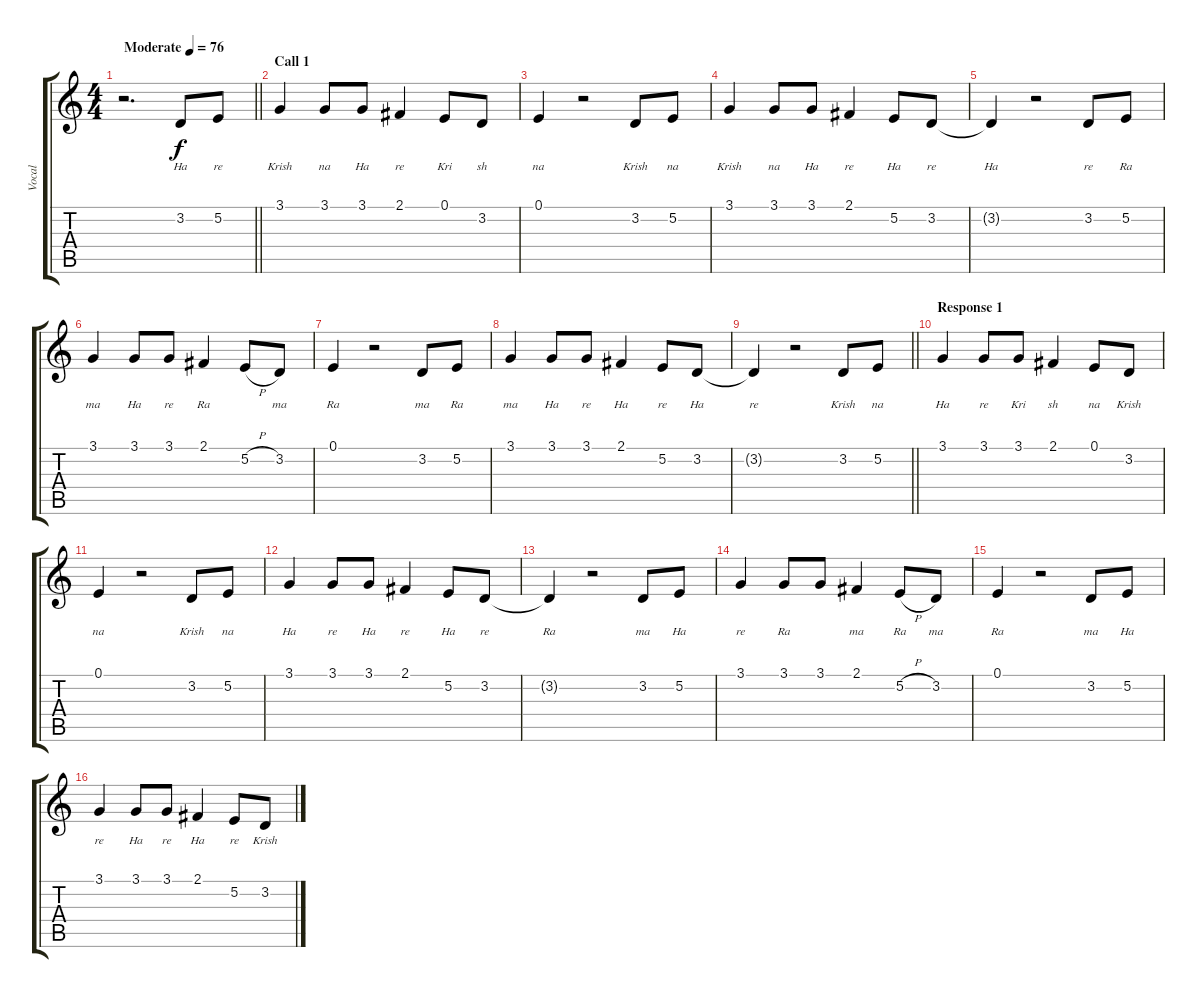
\track ("Vocal" "Vocal") {instrument acousticgrandpiano}
\staff {score tabs}
\tuning (E4 B3 G3 D3 A2 E2) {hide}
\ts (4 4)
\tempo (76 "Moderate")
\clef g2
\barLineRight lightlight
\ks c
r.2{d dy f instrument acousticgrandpiano} 3.2.8{lyrics (0 "Ha") lyrics (1 "") lyrics (2 "") lyrics (3 "") lyrics (4 "")} 5.2.8{lyrics (0 "re") lyrics (1 "") lyrics (2 "") lyrics (3 "") lyrics (4 "")} |
\section ("" "Call 1")
3.1.4{lyrics (0 "Krish") lyrics (1 "") lyrics (2 "") lyrics (3 "") lyrics (4 "")} 3.1.8{lyrics (0 "na") lyrics (1 "") lyrics (2 "") lyrics (3 "") lyrics (4 "")} 3.1.8{lyrics (0 "Ha") lyrics (1 "") lyrics (2 "") lyrics (3 "") lyrics (4 "")} 2.1.4{lyrics (0 "re") lyrics (1 "") lyrics (2 "") lyrics (3 "") lyrics (4 "")} 0.1.8{lyrics (0 "Kri") lyrics (1 "") lyrics (2 "") lyrics (3 "") lyrics (4 "")} 3.2.8{lyrics (0 "sh") lyrics (1 "") lyrics (2 "") lyrics (3 "") lyrics (4 "")} |
0.1.4{lyrics (0 "na") lyrics (1 "") lyrics (2 "") lyrics (3 "") lyrics (4 "")} r.2 3.2.8{lyrics (0 "Krish") lyrics (1 "") lyrics (2 "") lyrics (3 "") lyrics (4 "")} 5.2.8{lyrics (0 "na") lyrics (1 "") lyrics (2 "") lyrics (3 "") lyrics (4 "")} |
3.1.4{lyrics (0 "Krish") lyrics (1 "") lyrics (2 "") lyrics (3 "") lyrics (4 "")} 3.1.8{lyrics (0 "na") lyrics (1 "") lyrics (2 "") lyrics (3 "") lyrics (4 "")} 3.1.8{lyrics (0 "Ha") lyrics (1 "") lyrics (2 "") lyrics (3 "") lyrics (4 "")} 2.1.4{lyrics (0 "re") lyrics (1 "") lyrics (2 "") lyrics (3 "") lyrics (4 "")} 5.2.8{lyrics (0 "Ha") lyrics (1 "") lyrics (2 "") lyrics (3 "") lyrics (4 "")} 3.2.8{lyrics (0 "re") lyrics (1 "") lyrics (2 "") lyrics (3 "") lyrics (4 "")} |
3.2{t}.4{lyrics (0 "Ha") lyrics (1 "") lyrics (2 "") lyrics (3 "") lyrics (4 "")} r.2 3.2.8{lyrics (0 "re") lyrics (1 "") lyrics (2 "") lyrics (3 "") lyrics (4 "")} 5.2.8{lyrics (0 "Ra") lyrics (1 "") lyrics (2 "") lyrics (3 "") lyrics (4 "")} |
3.1.4{lyrics (0 "ma") lyrics (1 "") lyrics (2 "") lyrics (3 "") lyrics (4 "")} 3.1.8{lyrics (0 "Ha") lyrics (1 "") lyrics (2 "") lyrics (3 "") lyrics (4 "")} 3.1.8{lyrics (0 "re") lyrics (1 "") lyrics (2 "") lyrics (3 "") lyrics (4 "")} 2.1.4{lyrics (0 "Ra") lyrics (1 "") lyrics (2 "") lyrics (3 "") lyrics (4 "")} 5.2{h}.8{lyrics (0 "") lyrics (1 "") lyrics (2 "") lyrics (3 "") lyrics (4 "")} 3.2.8{lyrics (0 "ma") lyrics (1 "") lyrics (2 "") lyrics (3 "") lyrics (4 "")} |
0.1.4{lyrics (0 "Ra") lyrics (1 "") lyrics (2 "") lyrics (3 "") lyrics (4 "")} r.2 3.2.8{lyrics (0 "ma") lyrics (1 "") lyrics (2 "") lyrics (3 "") lyrics (4 "")} 5.2.8{lyrics (0 "Ra") lyrics (1 "") lyrics (2 "") lyrics (3 "") lyrics (4 "")} |
3.1.4{lyrics (0 "ma") lyrics (1 "") lyrics (2 "") lyrics (3 "") lyrics (4 "")} 3.1.8{lyrics (0 "Ha") lyrics (1 "") lyrics (2 "") lyrics (3 "") lyrics (4 "")} 3.1.8{lyrics (0 "re") lyrics (1 "") lyrics (2 "") lyrics (3 "") lyrics (4 "")} 2.1.4{lyrics (0 "Ha") lyrics (1 "") lyrics (2 "") lyrics (3 "") lyrics (4 "")} 5.2.8{lyrics (0 "re") lyrics (1 "") lyrics (2 "") lyrics (3 "") lyrics (4 "")} 3.2.8{lyrics (0 "Ha") lyrics (1 "") lyrics (2 "") lyrics (3 "") lyrics (4 "")} |
\barLineRight lightlight
3.2{t}.4{lyrics (0 "re") lyrics (1 "") lyrics (2 "") lyrics (3 "") lyrics (4 "")} r.2 3.2.8{lyrics (0 "Krish") lyrics (1 "") lyrics (2 "") lyrics (3 "") lyrics (4 "")} 5.2.8{lyrics (0 "na") lyrics (1 "") lyrics (2 "") lyrics (3 "") lyrics (4 "")} |
\section ("" "Response 1")
3.1.4{lyrics (0 "Ha") lyrics (1 "") lyrics (2 "") lyrics (3 "") lyrics (4 "")} 3.1.8{lyrics (0 "re") lyrics (1 "") lyrics (2 "") lyrics (3 "") lyrics (4 "")} 3.1.8{lyrics (0 "Kri") lyrics (1 "") lyrics (2 "") lyrics (3 "") lyrics (4 "")} 2.1.4{lyrics (0 "sh") lyrics (1 "") lyrics (2 "") lyrics (3 "") lyrics (4 "")} 0.1.8{lyrics (0 "na") lyrics (1 "") lyrics (2 "") lyrics (3 "") lyrics (4 "")} 3.2.8{lyrics (0 "Krish") lyrics (1 "") lyrics (2 "") lyrics (3 "") lyrics (4 "")} |
0.1.4{lyrics (0 "na") lyrics (1 "") lyrics (2 "") lyrics (3 "") lyrics (4 "")} r.2 3.2.8{lyrics (0 "Krish") lyrics (1 "") lyrics (2 "") lyrics (3 "") lyrics (4 "")} 5.2.8{lyrics (0 "na") lyrics (1 "") lyrics (2 "") lyrics (3 "") lyrics (4 "")} |
3.1.4{lyrics (0 "Ha") lyrics (1 "") lyrics (2 "") lyrics (3 "") lyrics (4 "")} 3.1.8{lyrics (0 "re") lyrics (1 "") lyrics (2 "") lyrics (3 "") lyrics (4 "")} 3.1.8{lyrics (0 "Ha") lyrics (1 "") lyrics (2 "") lyrics (3 "") lyrics (4 "")} 2.1.4{lyrics (0 "re") lyrics (1 "") lyrics (2 "") lyrics (3 "") lyrics (4 "")} 5.2.8{lyrics (0 "Ha") lyrics (1 "") lyrics (2 "") lyrics (3 "") lyrics (4 "")} 3.2.8{lyrics (0 "re") lyrics (1 "") lyrics (2 "") lyrics (3 "") lyrics (4 "")} |
3.2{t}.4{lyrics (0 "Ra") lyrics (1 "") lyrics (2 "") lyrics (3 "") lyrics (4 "")} r.2 3.2.8{lyrics (0 "ma") lyrics (1 "") lyrics (2 "") lyrics (3 "") lyrics (4 "")} 5.2.8{lyrics (0 "Ha") lyrics (1 "") lyrics (2 "") lyrics (3 "") lyrics (4 "")} |
3.1.4{lyrics (0 "re") lyrics (1 "") lyrics (2 "") lyrics (3 "") lyrics (4 "")} 3.1.8{lyrics (0 "Ra") lyrics (1 "") lyrics (2 "") lyrics (3 "") lyrics (4 "")} 3.1.8{lyrics (0 "") lyrics (1 "") lyrics (2 "") lyrics (3 "") lyrics (4 "")} 2.1.4{lyrics (0 "ma") lyrics (1 "") lyrics (2 "") lyrics (3 "") lyrics (4 "")} 5.2{h}.8{lyrics (0 "Ra") lyrics (1 "") lyrics (2 "") lyrics (3 "") lyrics (4 "")} 3.2.8{lyrics (0 "ma") lyrics (1 "") lyrics (2 "") lyrics (3 "") lyrics (4 "")} |
0.1.4{lyrics (0 "Ra") lyrics (1 "") lyrics (2 "") lyrics (3 "") lyrics (4 "")} r.2 3.2.8{lyrics (0 "ma") lyrics (1 "") lyrics (2 "") lyrics (3 "") lyrics (4 "")} 5.2.8{lyrics (0 "Ha") lyrics (1 "") lyrics (2 "") lyrics (3 "") lyrics (4 "")} |
3.1.4{lyrics (0 "re") lyrics (1 "") lyrics (2 "") lyrics (3 "") lyrics (4 "")} 3.1.8{lyrics (0 "Ha") lyrics (1 "") lyrics (2 "") lyrics (3 "") lyrics (4 "")} 3.1.8{lyrics (0 "re") lyrics (1 "") lyrics (2 "") lyrics (3 "") lyrics (4 "")} 2.1.4{lyrics (0 "Ha") lyrics (1 "") lyrics (2 "") lyrics (3 "") lyrics (4 "")} 5.2.8{lyrics (0 "re") lyrics (1 "") lyrics (2 "") lyrics (3 "") lyrics (4 "")} 3.2.8{lyrics (0 "Krish") lyrics (1 "") lyrics (2 "") lyrics (3 "") lyrics (4 "")}
